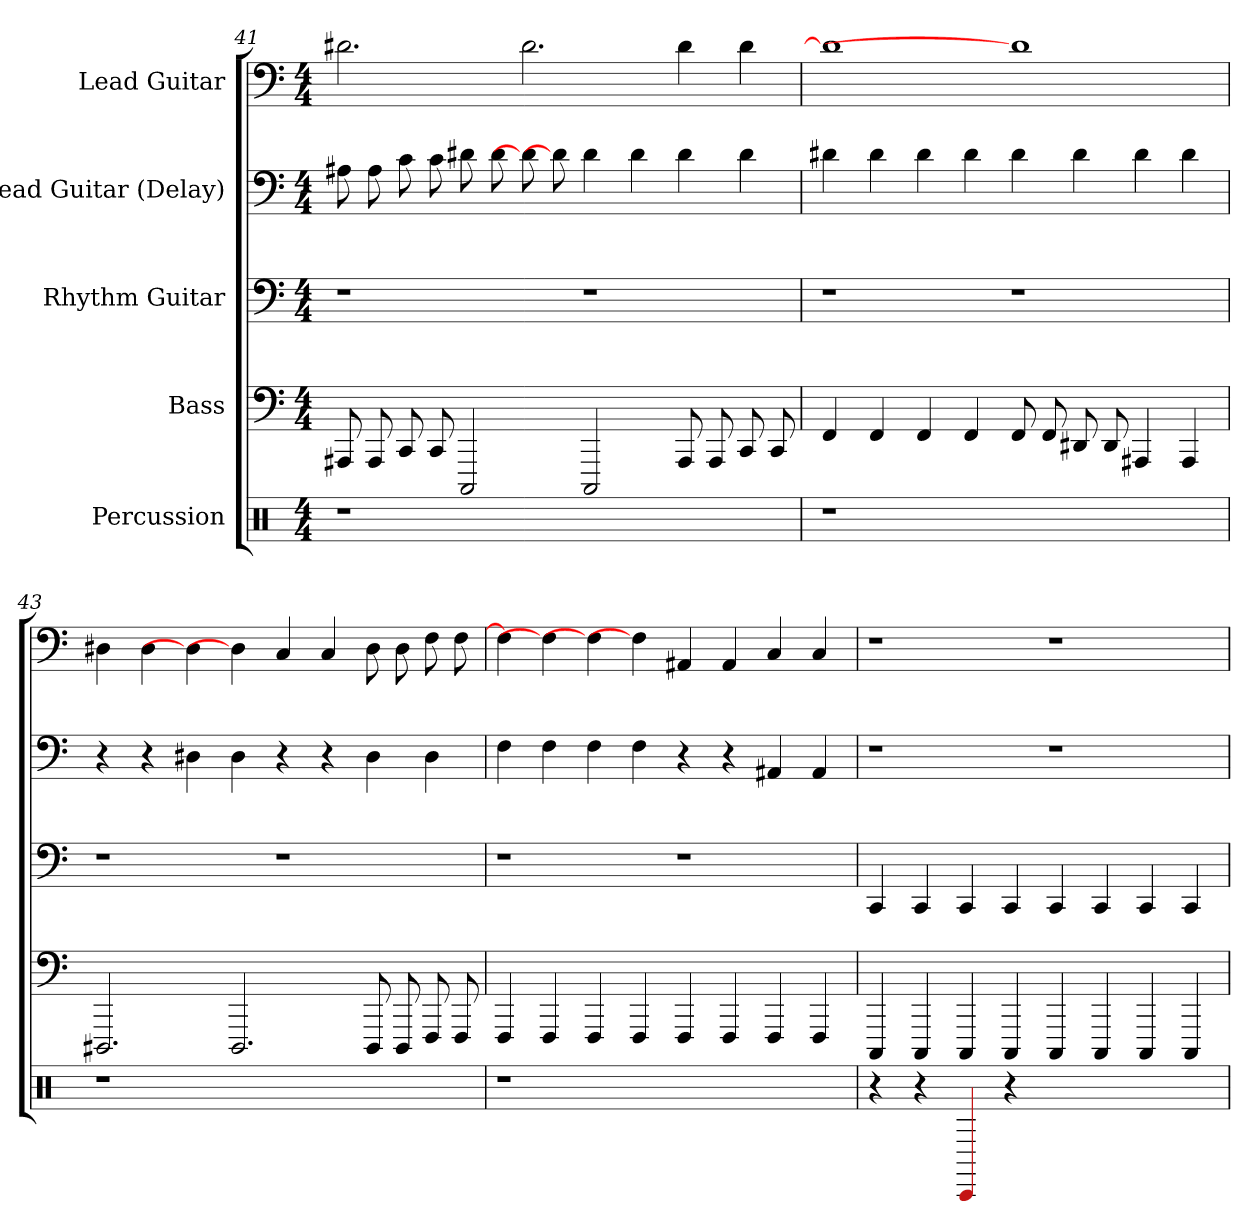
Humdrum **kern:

**kern	**kern	**kern	**kern	**kern
*part5	*part4	*part3	*part2	*part1
*staff5	*staff4	*staff3	*staff2	*staff1
*I"Percussion	*I"Bass	*I"Rhythm Guitar	*I"Lead Guitar (Delay)	*I"Lead Guitar
*clefX	*	*	*	*
*k[]	*k[]	*k[]	*k[]	*k[]
*M4/4	*M4/4	*M4/4	*M4/4	*M4/4
=41	=41	=41	=41	=41
1r	8AAA#	1r	8A#	2.d#
.	8AAA#	.	8A#	.
.	8CC	.	8c	.
.	8CC	.	8c	.
.	2CCC	.	8d#	.
.	.	.	8d#	.
.	.	.	8d#]	2.d#
.	.	.	8d#]	.
1ryy	2CCC	1r	4d#	.
.	.	.	4d#	.
.	8AAA#	.	4d#	4d#
.	8AAA#	.	.	.
.	8CC	.	4d#	4d#
.	8CC	.	.	.
=42	=42	=42	=42	=42
1r	4FF	1r	4d#	1d#]
.	4FF	.	4d#	.
.	4FF	.	4d#	.
.	4FF	.	4d#	.
1ryy	8FF	1r	4d#	1d#]
.	8FF	.	.	.
.	8DD#	.	4d#	.
.	8DD#	.	.	.
.	4AAA#	.	4d#	.
.	4AAA#	.	4d#	.
=43	=43	=43	=43	=43
1r	2.DDD#	1r	4r	4D#
.	.	.	4r	4D#
.	.	.	4D#	4D#]
.	2.DDD#	.	4D#	4D#]
1ryy	.	1r	4r	4C
.	.	.	4r	4C
.	8DDD#	.	4D#	8D#
.	8DDD#	.	.	8D#
.	8FFF	.	4D#	8F
.	8FFF	.	.	8F
=44	=44	=44	=44	=44
1r	4FFF	1r	4F	4F]
.	4FFF	.	4F	4F]
.	4FFF	.	4F	4F]
.	4FFF	.	4F	4F]
1ryy	4FFF	1r	4r	4AA#
.	4FFF	.	4r	4AA#
.	4FFF	.	4AA#	4C
.	4FFF	.	4AA#	4C
=45	=45	=45	=45	=45
4r	4CCC	4CC	1r	1r
4r	4CCC	4CC	.	.
4CC	4CCC	4CC	.	.
4r	4CCC	4CC	.	.
1ryy	4CCC	4CC	1r	1r
.	4CCC	4CC	.	.
.	4CCC	4CC	.	.
.	4CCC	4CC	.	.
=	=	=	=	=
*-	*-	*-	*-	*-
